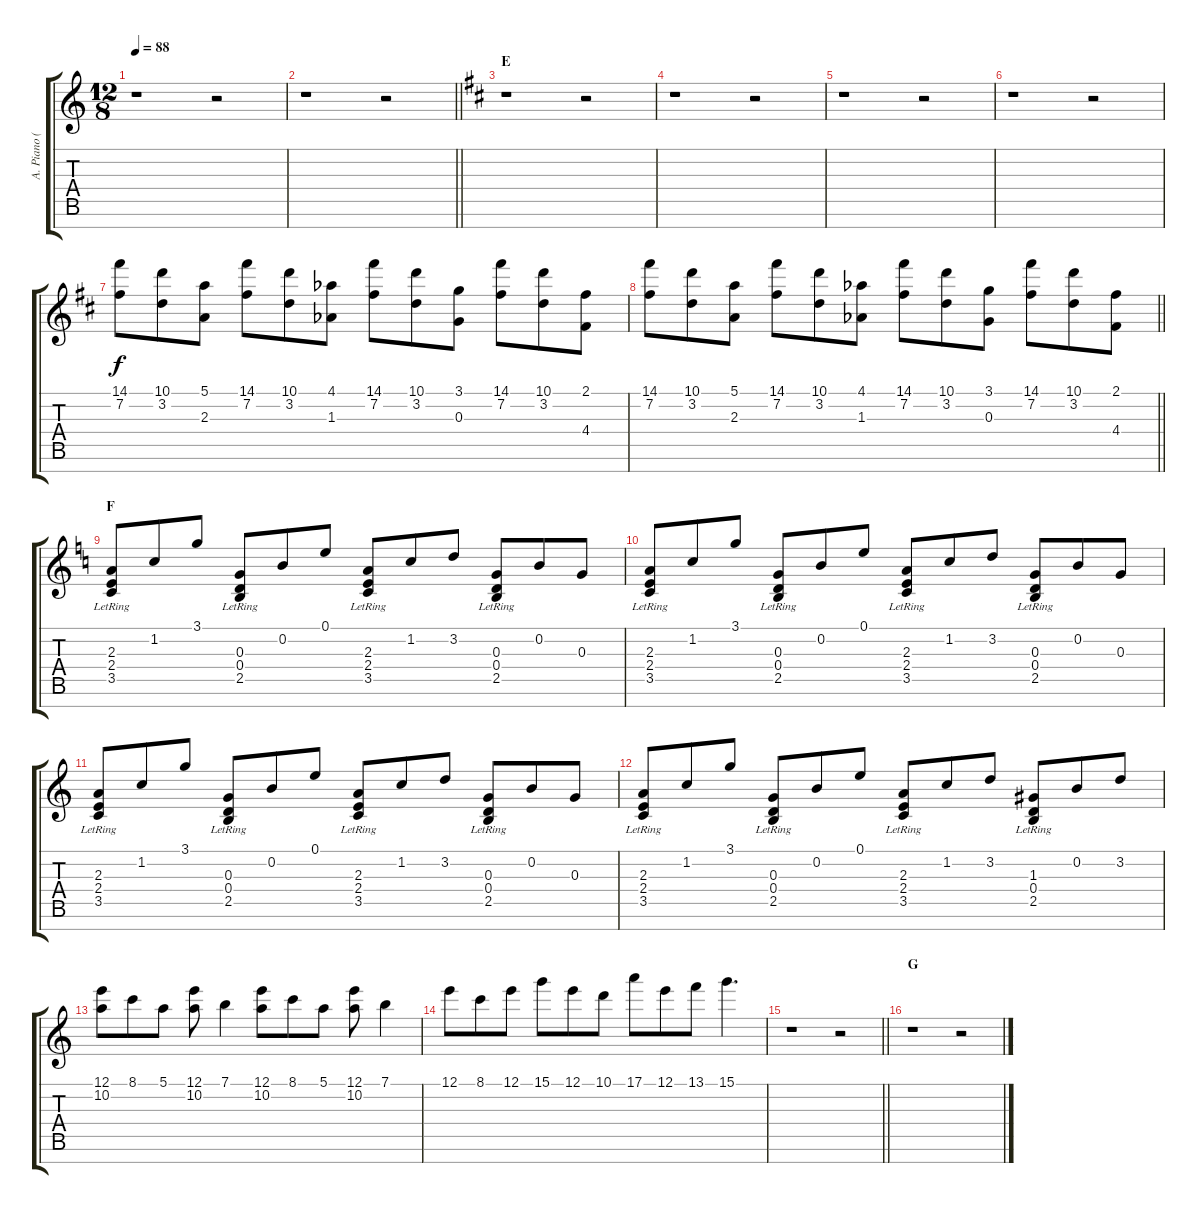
\track ("A. Piano (Right Hand)" "A. Piano (") {instrument acousticgrandpiano}
\staff {score tabs}
\tuning (E5 B4 G4 D4 A3 E3 B2) {hide}
\ts (12 8)
\tempo 88
\clef g2
\ks c
r.1{dy f} r.2 |
\barLineRight lightlight
r.1 r.2 |
\section ("" "E")
\ks d
r.1 r.2 |
r.1 r.2 |
r.1 r.2 |
r.1 r.2 |
(14.1 7.2).8 (10.1 3.2).8 (5.1 2.3).8 (14.1 7.2).8 (10.1 3.2).8 (4.1{acc b} 1.3{acc b}).8 (14.1 7.2).8 (10.1 3.2).8 (3.1 0.3).8 (14.1 7.2).8 (10.1 3.2).8 (2.1 4.4).8 |
\barLineRight lightlight
(14.1 7.2).8 (10.1 3.2).8 (5.1 2.3).8 (14.1 7.2).8 (10.1 3.2).8 (4.1{acc b} 1.3{acc b}).8 (14.1 7.2).8 (10.1 3.2).8 (3.1 0.3).8 (14.1 7.2).8 (10.1 3.2).8 (2.1 4.4).8 |
\section ("" "F")
\ks c
(2.3{lr} 2.4{lr} 3.5{lr}).8 1.2.8 3.1.8 (0.3{lr} 0.4{lr} 2.5{lr}).8 0.2.8 0.1.8 (2.3{lr} 2.4{lr} 3.5{lr}).8 1.2.8 3.2.8 (0.3{lr} 0.4{lr} 2.5{lr}).8 0.2.8 0.3.8 |
(2.3{lr} 2.4{lr} 3.5{lr}).8 1.2.8 3.1.8 (0.3{lr} 0.4{lr} 2.5{lr}).8 0.2.8 0.1.8 (2.3{lr} 2.4{lr} 3.5{lr}).8 1.2.8 3.2.8 (0.3{lr} 0.4{lr} 2.5{lr}).8 0.2.8 0.3.8 |
(2.3{lr} 2.4{lr} 3.5{lr}).8 1.2.8 3.1.8 (0.3{lr} 0.4{lr} 2.5{lr}).8 0.2.8 0.1.8 (2.3{lr} 2.4{lr} 3.5{lr}).8 1.2.8 3.2.8 (0.3{lr} 0.4{lr} 2.5{lr}).8 0.2.8 0.3.8 |
(2.3{lr} 2.4{lr} 3.5{lr}).8 1.2.8 3.1.8 (0.3{lr} 0.4{lr} 2.5{lr}).8 0.2.8 0.1.8 (2.3{lr} 2.4{lr} 3.5{lr}).8 1.2.8 3.2.8 (1.3{lr} 0.4{lr} 2.5{lr}).8 0.2.8 3.2.8 |
(12.1 10.2).8 8.1.8 5.1.8 (12.1 10.2).8 7.1.4 (12.1 10.2).8 8.1.8 5.1.8 (12.1 10.2).8 7.1.4 |
12.1.8 8.1.8 12.1.8 15.1.8 12.1.8 10.1.8 17.1.8 12.1.8 13.1.8 15.1.4{d} |
\barLineRight lightlight
r.1 r.2 |
\section ("" "G")
r.1 r.2
